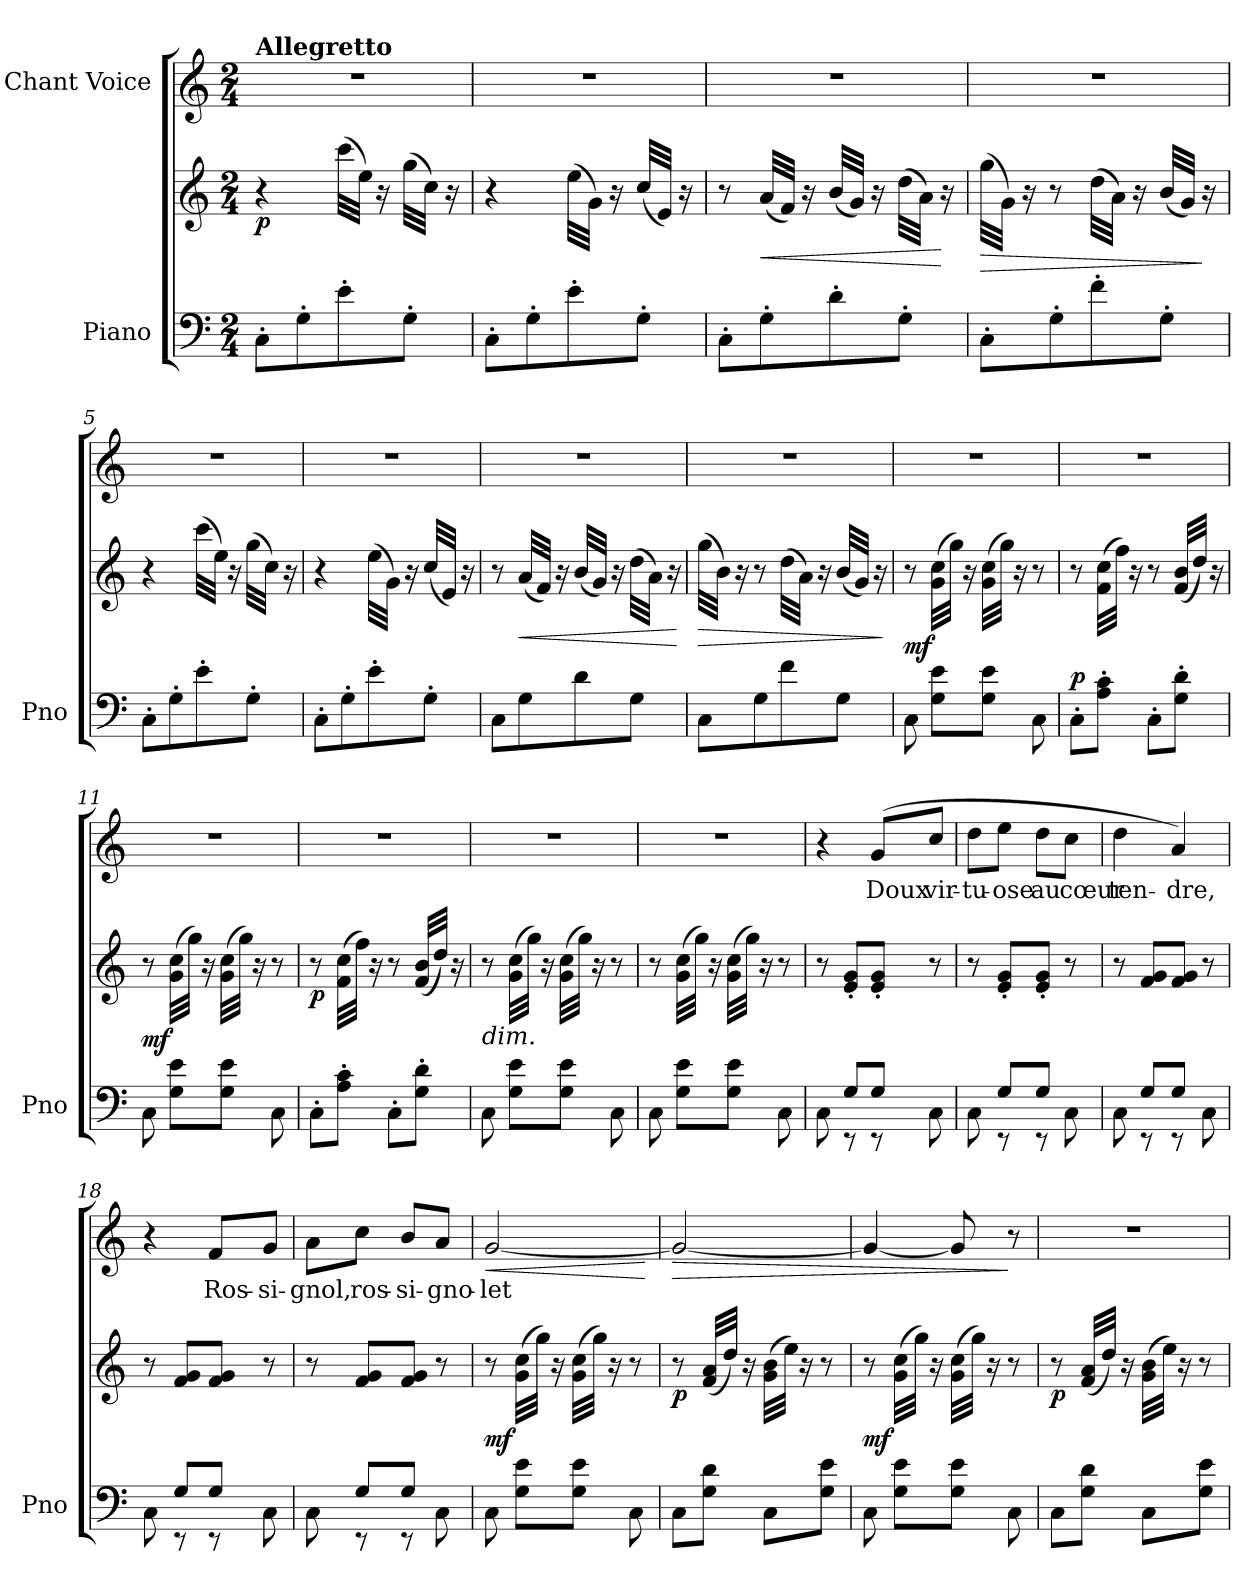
**kern	**kern	**dynam	**kern	**text	**dynam
*part2	*part2	*part2	*part1	*part1	*part1
*staff3	*staff2	*staff2/3	*staff1	*staff1	*staff1
*I"Piano	*	*	*I"Chant Voice	*	*
*I'Pno	*	*	*	*	*
*clefF4	*clefG2	*	*clefG2	*	*
*k[]	*k[]	*	*k[]	*	*
*M2/4	*M2/4	*	*M2/4	*	*
=1	=1	=1	=1	=1	=1
!	!	!	!LO:TX:a:B:t=Allegretto	!	!
!	!	!LO:DY:b	!	!	!
8C'\L	4r	p	2r	.	.
8G'\	.	.	.	.	.
8e'\	(>32ccc\LLL	.	.	.	.
.	32ee\JJJ)	.	.	.	.
.	16r	.	.	.	.
8G'\J	(>32gg\LLL	.	.	.	.
.	32cc\JJJ)	.	.	.	.
.	16r	.	.	.	.
=2	=2	=2	=2	=2	=2
8C'\L	4r	.	2r	.	.
8G'\	.	.	.	.	.
8e'\	(>32ee\LLL	.	.	.	.
.	32g\JJJ)	.	.	.	.
.	16r	.	.	.	.
8G'\J	(<32cc/LLL	.	.	.	.
.	32e/JJJ)	.	.	.	.
.	16r	.	.	.	.
=3	=3	=3	=3	=3	=3
8C'\L	8r	.	2r	.	.
!	!	!LO:HP:b	!	!	!
8G'\	(<32a/LLL	<	.	.	.
.	32f/JJJ)	.	.	.	.
.	16r	.	.	.	.
8d'\	(<32b/LLL	.	.	.	.
.	32g/JJJ)	.	.	.	.
.	16r	.	.	.	.
8G'\J	(>32dd\LLL	.	.	.	.
.	32a\JJJ)	.	.	.	.
.	16r	[	.	.	.
=4	=4	=4	=4	=4	=4
!	!	!LO:HP:b	!	!	!
8C'\L	(>32gg\LLL	>	2r	.	.
.	32g\JJJ)	.	.	.	.
.	16r	.	.	.	.
8G'\	8r	.	.	.	.
8f'\	(>32dd\LLL	.	.	.	.
.	32a\JJJ)	.	.	.	.
.	16r	.	.	.	.
8G'\J	(<32b/LLL	.	.	.	.
.	32g/JJJ)	.	.	.	.
.	16r	]	.	.	.
=5	=5	=5	=5	=5	=5
8C'\L	4r	.	2r	.	.
8G'\	.	.	.	.	.
8e'\	(>32ccc\LLL	.	.	.	.
.	32ee\JJJ)	.	.	.	.
.	16r	.	.	.	.
8G'\J	(>32gg\LLL	.	.	.	.
.	32cc\JJJ)	.	.	.	.
.	16r	.	.	.	.
!!LO:LB:g=z
=6	=6	=6	=6	=6	=6
8C'\L	4r	.	2r	.	.
8G'\	.	.	.	.	.
8e'\	(>32ee\LLL	.	.	.	.
.	32g\JJJ)	.	.	.	.
.	16r	.	.	.	.
8G'\J	(<32cc/LLL	.	.	.	.
.	32e/JJJ)	.	.	.	.
.	16r	.	.	.	.
=7	=7	=7	=7	=7	=7
8C\L	8r	.	2r	.	.
!	!	!LO:HP:b	!	!	!
8G\	(<32a/LLL	<	.	.	.
.	32f/JJJ)	.	.	.	.
.	16r	.	.	.	.
8d\	(<32b/LLL	.	.	.	.
.	32g/JJJ)	.	.	.	.
.	16r	.	.	.	.
8G\J	(>32dd\LLL	.	.	.	.
.	32a\JJJ)	.	.	.	.
.	16r	.	.	.	.
.	.	[	.	.	.
=8	=8	=8	=8	=8	=8
!	!	!LO:HP:b	!	!	!
8C\L	(>32gg\LLL	>	2r	.	.
.	32b\JJJ)	.	.	.	.
.	16r	.	.	.	.
8G\	8r	.	.	.	.
8f\	(>32dd\LLL	.	.	.	.
.	32a\JJJ)	.	.	.	.
.	16r	.	.	.	.
8G\J	(<32b/LLL	.	.	.	.
.	32g/JJJ)	.	.	.	.
.	16r	.	.	.	.
.	.	]	.	.	.
=9	=9	=9	=9	=9	=9
!	!	!LO:DY:b	!	!	!
8C\	8r	mf	2r	.	.
8G\ 8e\L	(>32g\ 32cc\LLL	.	.	.	.
.	32gg\JJJ)	.	.	.	.
.	16r	.	.	.	.
8G\ 8e\J	(>32g\ 32cc\LLL	.	.	.	.
.	32gg\JJJ)	.	.	.	.
.	16r	.	.	.	.
8C\	8r	.	.	.	.
=10	=10	=10	=10	=10	=10
!	!	!LO:DY:a=2	!	!	!
8C'\L	8r	p	2r	.	.
8A\' 8c\'J	(>32f\ 32cc\LLL	.	.	.	.
.	32ff\JJJ)	.	.	.	.
.	16r	.	.	.	.
8C'\L	8r	.	.	.	.
8G\' 8d\'J	(<32f/ 32b/LLL	.	.	.	.
.	32dd/JJJ)	.	.	.	.
.	16r	.	.	.	.
!!LO:LB:g=z
=11	=11	=11	=11	=11	=11
!	!	!LO:DY:b	!	!	!
8C\	8r	mf	2r	.	.
8G\ 8e\L	(>32g\ 32cc\LLL	.	.	.	.
.	32gg\JJJ)	.	.	.	.
.	16r	.	.	.	.
8G\ 8e\J	(>32g\ 32cc\LLL	.	.	.	.
.	32gg\JJJ)	.	.	.	.
.	16r	.	.	.	.
8C\	8r	.	.	.	.
=12	=12	=12	=12	=12	=12
!	!	!LO:DY:b	!	!	!
8C'\L	8r	p	2r	.	.
8A\' 8c\'J	(>32f\ 32cc\LLL	.	.	.	.
.	32ff\JJJ)	.	.	.	.
.	16r	.	.	.	.
8C'\L	8r	.	.	.	.
8G\' 8d\'J	(<32f/ 32b/LLL	.	.	.	.
.	32dd/JJJ)	.	.	.	.
.	16r	.	.	.	.
=13	=13	=13	=13	=13	=13
!	!LO:TX:b:i:t=dim.	!	!	!	!
8C\	8r	.	2r	.	.
8G\ 8e\L	(>32g\ 32cc\LLL	.	.	.	.
.	32gg\JJJ)	.	.	.	.
.	16r	.	.	.	.
8G\ 8e\J	(>32g\ 32cc\LLL	.	.	.	.
.	32gg\JJJ)	.	.	.	.
.	16r	.	.	.	.
8C\	8r	.	.	.	.
=14	=14	=14	=14	=14	=14
8C\	8r	.	2r	.	.
8G\ 8e\L	(>32g\ 32cc\LLL	.	.	.	.
.	32gg\JJJ)	.	.	.	.
.	16r	.	.	.	.
8G\ 8e\J	(>32g\ 32cc\LLL	.	.	.	.
.	32gg\JJJ)	.	.	.	.
.	16r	.	.	.	.
8C\	8r	.	.	.	.
=15	=15	=15	=15	=15	=15
*^	*	*	*	*	*
8C\	8ryy	8r	.	4r	.	.
8rEE	8G/L	8e/' 8g/'L	.	.	.	.
!	!	!	!	!	!LO:LY:b	!
8rEE	8G/J	8e/' 8g/'J	.	(>8g/L	Doux	.
!	!	!	!	!	!LO:LY:b	!
8C\	8ryy	8r	.	8cc/J	vir-	.
=16	=16	=16	=16	=16	=16	=16
!	!	!	!	!	!LO:LY:b	!
8C\	8ryy	8r	.	8dd\L	-tu-	.
!	!	!	!	!	!LO:LY:b	!
8rEE	8G/L	8e/' 8g/'L	.	8ee\J	-ose	.
!	!	!	!	!	!LO:LY:b	!
8rEE	8G/J	8e/' 8g/'J	.	8dd\L	au	.
!	!	!	!	!	!LO:LY:b	!
8C\	8ryy	8r	.	8cc\J	cœur	.
!!LO:LB:g=z
=17	=17	=17	=17	=17	=17	=17
!	!	!	!	!	!LO:LY:b	!
8C\	8ryy	8r	.	4dd\	ten-	.
8rEE	8G/L	8f/ 8g/L	.	.	.	.
!	!	!	!	!	!LO:LY:b	!
8rEE	8G/J	8f/ 8g/J	.	4a/)	-dre,	.
8C\	8ryy	8r	.	.	.	.
=18	=18	=18	=18	=18	=18	=18
8C\	8ryy	8r	.	4r	.	.
8rEE	8G/L	8f/ 8g/L	.	.	.	.
!	!	!	!	!	!LO:LY:b	!
8rEE	8G/J	8f/ 8g/J	.	8f/L	Ros-	.
!	!	!	!	!	!LO:LY:b	!
8C\	8ryy	8r	.	8g/J	-si-	.
=19	=19	=19	=19	=19	=19	=19
!	!	!	!	!	!LO:LY:b	!
8C\	8ryy	8r	.	8a\L	-gnol,	.
!	!	!	!	!	!LO:LY:b	!
8rEE	8G/L	8f/ 8g/L	.	8cc\J	ros-	.
!	!	!	!	!	!LO:LY:b	!
8rEE	8G/J	8f/ 8g/J	.	8b/L	-si-	.
!	!	!	!	!	!LO:LY:b	!
8C\	8ryy	8r	.	8a/J	-gno-	.
=20	=20	=20	=20	=20	=20	=20
!	!	!	!LO:DY:b	!	!LO:LY:b	!LO:HP:b
*v	*v	*	*	*	*	*
8C\	8r	mf	[2g/	-let	<
8G\ 8e\L	(>32g\ 32cc\LLL	.	.	.	.
.	32gg\JJJ)	.	.	.	.
.	16r	.	.	.	.
8G\ 8e\J	(>32g\ 32cc\LLL	.	.	.	.
.	32gg\JJJ)	.	.	.	.
.	16r	.	.	.	.
8C\	8r	.	.	.	.
.	.	.	.	.	[
=21	=21	=21	=21	=21	=21
!	!	!LO:DY:b	!	!	!LO:HP:b
8C\L	8r	p	2g/_	.	>
8G\ 8d\J	(<32f/ 32a/LLL	.	.	.	.
.	32dd/JJJ)	.	.	.	.
.	16r	.	.	.	.
8C\L	(>32g\ 32b\LLL	.	.	.	.
.	32ee\JJJ)	.	.	.	.
.	16r	.	.	.	.
8G\ 8e\J	8r	.	.	.	.
=22	=22	=22	=22	=22	=22
!	!	!LO:DY:b	!	!	!
8C\	8r	mf	4g/_	.	.
8G\ 8e\L	(>32g\ 32cc\LLL	.	.	.	.
.	32gg\JJJ)	.	.	.	.
.	16r	.	.	.	.
8G\ 8e\J	(>32g\ 32cc\LLL	.	8g/]	.	.
.	32gg\JJJ)	.	.	.	.
.	16r	.	.	.	.
8C\	8r	.	8r	.	]
!!LO:PB:g=z
=23	=23	=23	=23	=23	=23
!	!	!LO:DY:b	!	!	!
8C\L	8r	p	2r	.	.
8G\ 8d\J	(<32f/ 32a/LLL	.	.	.	.
.	32dd/JJJ)	.	.	.	.
.	16r	.	.	.	.
8C\L	(>32g\ 32b\LLL	.	.	.	.
.	32ee\JJJ)	.	.	.	.
.	16r	.	.	.	.
8G\ 8e\J	8r	.	.	.	.
=	=	=	=	=	=
*-	*-	*-	*-	*-	*-
